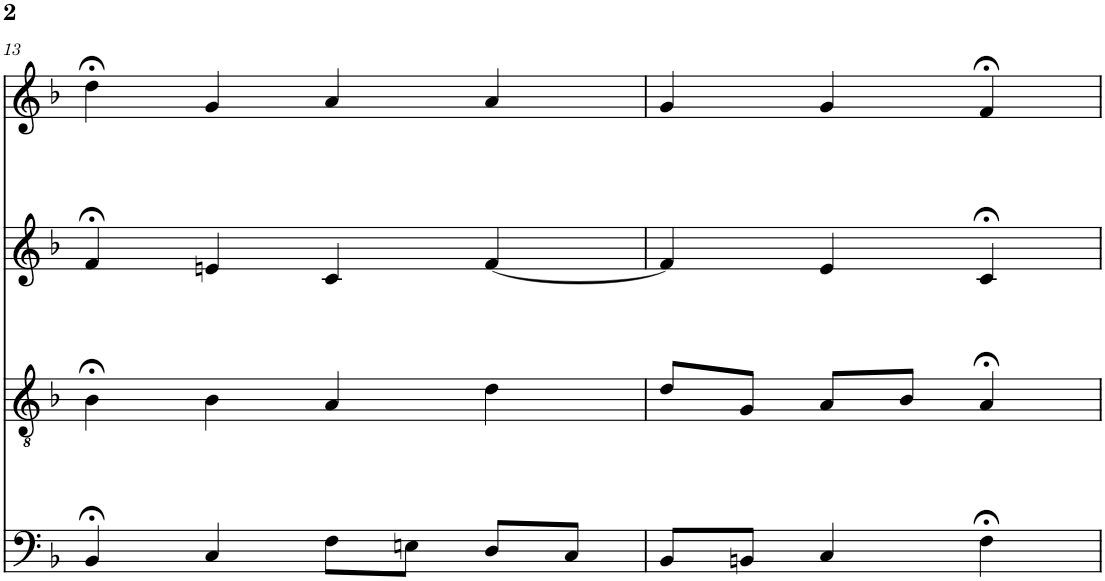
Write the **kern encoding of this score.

**kern	**kern	**kern	**kern
*part4	*part3	*part2	*part1
*staff4	*staff3	*staff2	*staff1
*I"bass	*I"tenor	*I"alto	*I"soprn
!!LO:PB:g=z
*clefF4	*clefGv2	*clefG2	*clefG2
*k[b-]	*k[b-]	*k[b-]	*k[b-]
*F:	*F:	*F:	*F:
*M4/4	*M4/4	*M4/4	*M4/4
=13	=13	=13	=13
4BB-;</	4B-;<\	4f;</	4dd;<\
4C/	4B-\	4en/	4g/
8F\L	4A/	4c/	4a/
8En\J	.	.	.
8D/L	4d\	[4f/	4a/
8C/J	.	.	.
=14	=14	=14	=14
8BB-/L	8d/L	4f/]	4g/
8BBn/J	8G/J	.	.
4C/	8A/L	4e/	4g/
.	8B-/J	.	.
4F;<\	4A;</	4c;</	4f;</
=	=	=	=
*-	*-	*-	*-
